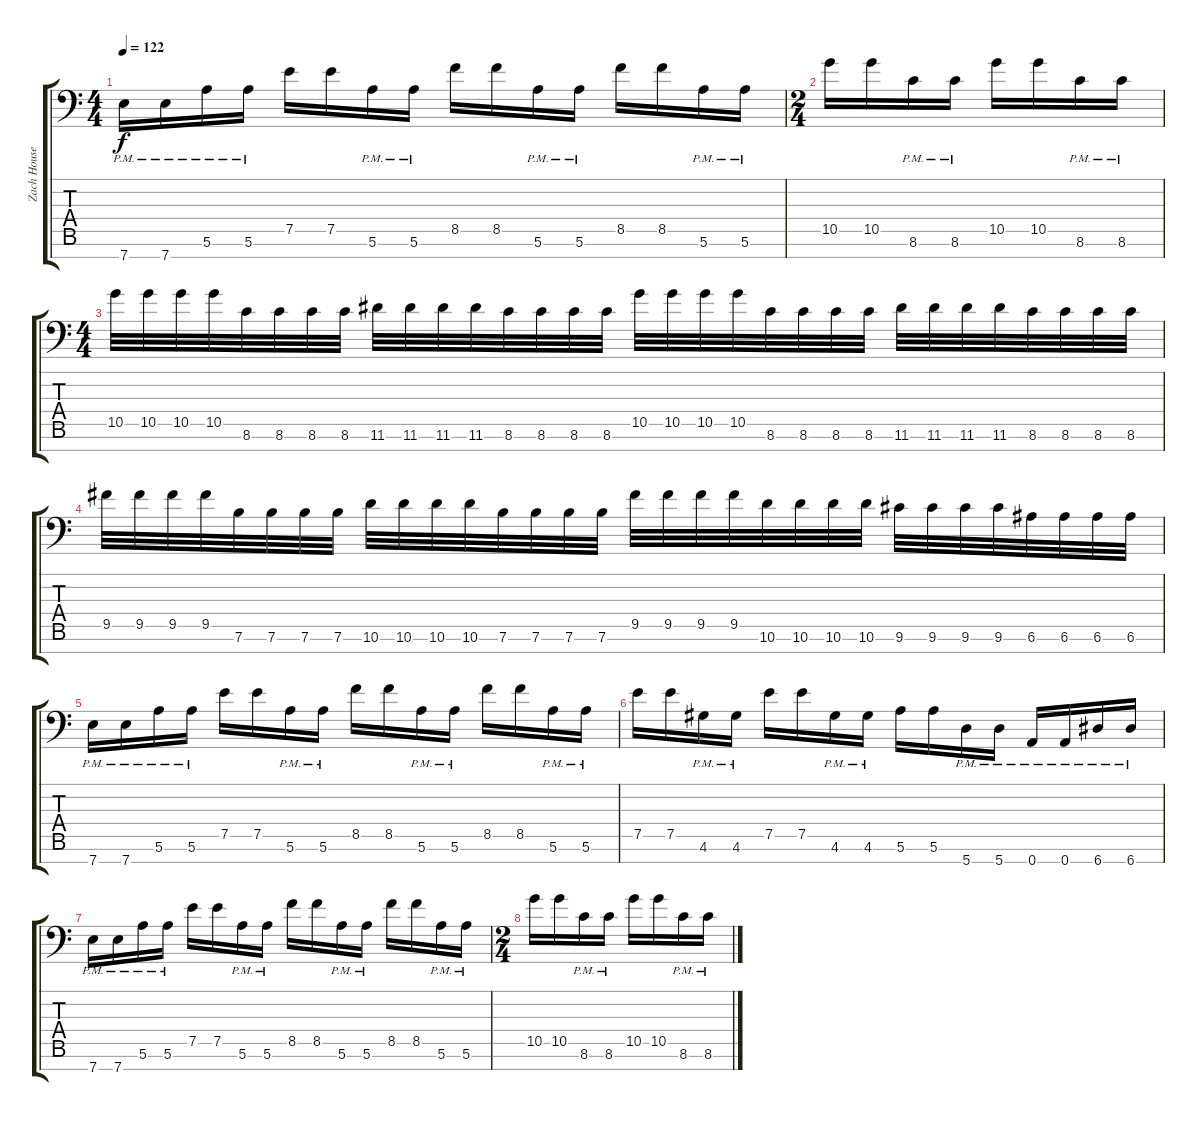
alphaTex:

\track ("Zach Householder" "Zach House") {instrument distortionguitar}
\staff {score tabs}
\tuning (E4 B3 G3 D3 A2 E2 A1) {hide}
\ts (4 4)
\tempo 122
\clef f4
\ks c
7.7{pm}.16{dy f} 7.7{pm}.16 5.6{pm}.16 5.6{pm}.16 7.5.16 7.5.16 5.6{pm}.16 5.6{pm}.16 8.5.16 8.5.16 5.6{pm}.16 5.6{pm}.16 8.5.16 8.5.16 5.6{pm}.16 5.6{pm}.16 |
\ts (2 4)
10.5.16 10.5.16 8.6{pm}.16 8.6{pm}.16 10.5.16 10.5.16 8.6{pm}.16 8.6{pm}.16 |
\ts (4 4)
10.5.32 10.5.32 10.5.32 10.5.32 8.6.32 8.6.32 8.6.32 8.6.32 11.6.32 11.6.32 11.6.32 11.6.32 8.6.32 8.6.32 8.6.32 8.6.32 10.5.32 10.5.32 10.5.32 10.5.32 8.6.32 8.6.32 8.6.32 8.6.32 11.6.32 11.6.32 11.6.32 11.6.32 8.6.32 8.6.32 8.6.32 8.6.32 |
9.5.32 9.5.32 9.5.32 9.5.32 7.6.32 7.6.32 7.6.32 7.6.32 10.6.32 10.6.32 10.6.32 10.6.32 7.6.32 7.6.32 7.6.32 7.6.32 9.5.32 9.5.32 9.5.32 9.5.32 10.6.32 10.6.32 10.6.32 10.6.32 9.6.32 9.6.32 9.6.32 9.6.32 6.6.32 6.6.32 6.6.32 6.6.32 |
7.7{pm}.16 7.7{pm}.16 5.6{pm}.16 5.6{pm}.16 7.5.16 7.5.16 5.6{pm}.16 5.6{pm}.16 8.5.16 8.5.16 5.6{pm}.16 5.6{pm}.16 8.5.16 8.5.16 5.6{pm}.16 5.6{pm}.16 |
7.5.16 7.5.16 4.6{pm}.16 4.6{pm}.16 7.5.16 7.5.16 4.6{pm}.16 4.6{pm}.16 5.6.16 5.6.16 5.7{pm}.16 5.7{pm}.16 0.7{pm}.16 0.7{pm}.16 6.7{pm}.16 6.7{pm}.16 |
7.7{pm}.16 7.7{pm}.16 5.6{pm}.16 5.6{pm}.16 7.5.16 7.5.16 5.6{pm}.16 5.6{pm}.16 8.5.16 8.5.16 5.6{pm}.16 5.6{pm}.16 8.5.16 8.5.16 5.6{pm}.16 5.6{pm}.16 |
\ts (2 4)
10.5.16 10.5.16 8.6{pm}.16 8.6{pm}.16 10.5.16 10.5.16 8.6{pm}.16 8.6{pm}.16
